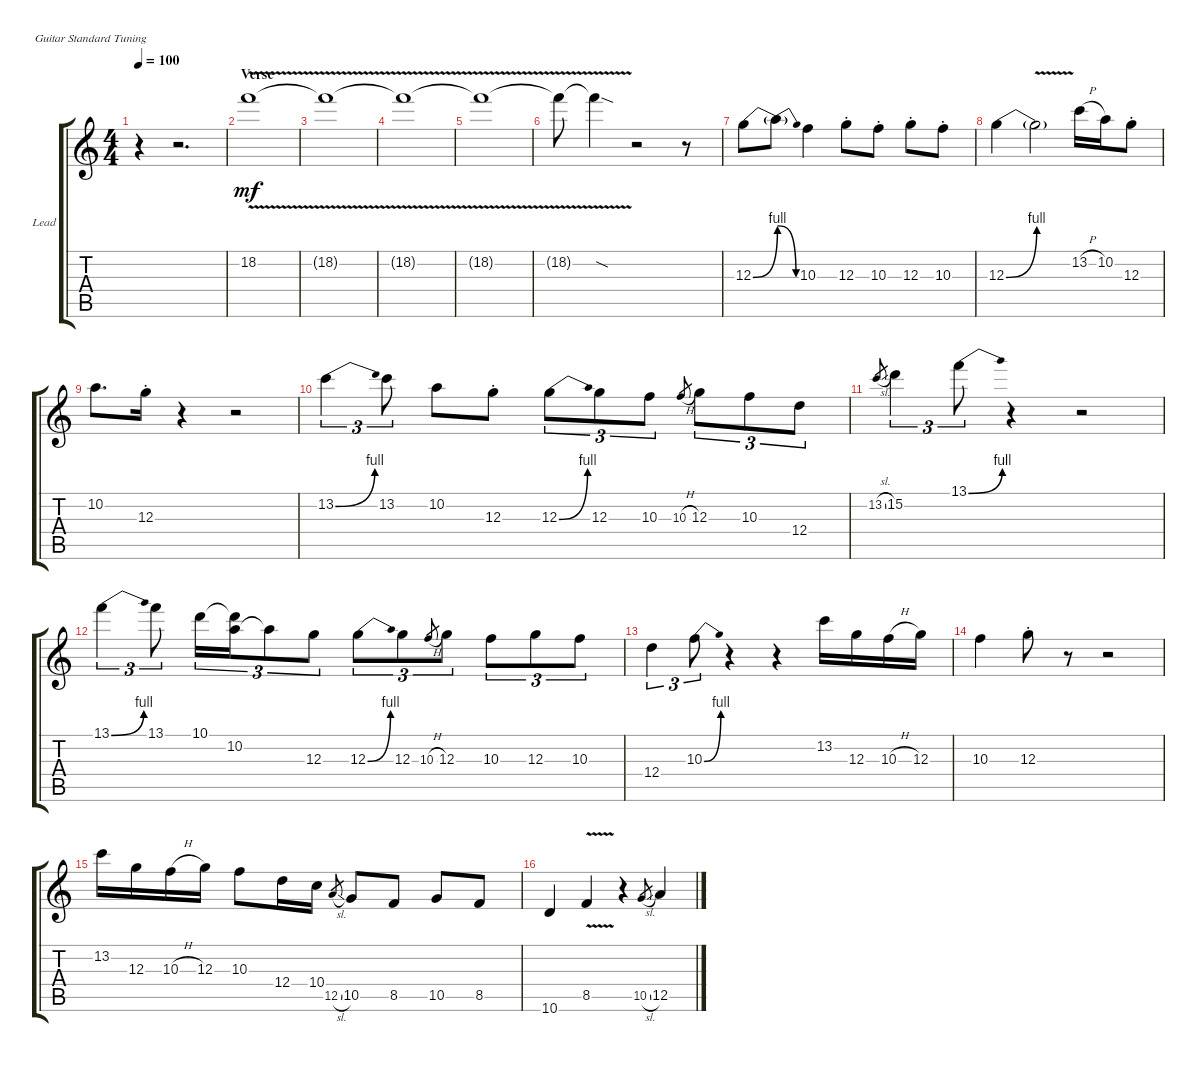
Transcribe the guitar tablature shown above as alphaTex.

\bracketExtendMode groupsimilarinstruments
\firstSystemTrackNameOrientation horizontal
\otherSystemsTrackNameOrientation horizontal
\track ("Lead Guitar" "Lead") {instrument overdrivenguitar}
\staff {score tabs}
\tuning (E4 B3 G3 D3 A2 E2)
\ts (4 4)
\tempo 100
\clef g2
\ks c
r.4{dy mf instrument overdrivenguitar} r.2{d} |
\section ("" "Verse")
18.2{v}.1 |
18.2{v t}.1 |
18.2{v t}.1 |
18.2{v t}.1 |
18.2{v t}.8 18.2{sod t}.4 r.2 r.8 |
12.3{be (bend 0 0 26.4 4)}.8 12.3{be (release 0 4 25.2 0) t}.8 10.3.4 12.3{st}.8 10.3{st}.8 12.3{st}.8 10.3{st}.8 |
12.3{be (bend 0 0 57.599999999999994 4)}.4 12.3{be (hold 0 0 60 0) v t}.2 13.2{h}.16 10.2.16 12.3{st}.8 |
10.2.8{d} 12.3{st}.16 r.4 r.2 |
13.2{be (bend 0 0 28.2 4)}.4{tu (3 2)} 13.2.8{tu (3 2)} 10.2.8 12.3{st}.8 12.3{be (bend 0 0 7.199999999999999 4)}.8{tu (3 2)} 12.3.8{tu (3 2)} 10.3.8{tu (3 2)} 10.3{h}.8{gr} 12.3.8{tu (3 2)} 10.3.8{tu (3 2)} 12.4.8{tu (3 2)} |
13.2{sl}.8{gr} 15.2.4{tu (3 2)} 13.1{be (bend 0 0 57 4)}.8{tu (3 2)} r.4 r.2 |
13.1{be (bend 0 0 60 4)}.4{tu (3 2)} 13.1.8{tu (3 2)} 10.1.16{tu (3 2)} (10.2 10.1{t}).16{tu (3 2)} 10.2{t}.8{tu (3 2)} 12.3.8{tu (3 2)} 12.3{be (bend 0 0 7.8 4)}.8{tu (3 2)} 12.3.8{tu (3 2)} 10.3{h}.8{gr} 12.3.8{tu (3 2)} 10.3.8{tu (3 2)} 12.3.8{tu (3 2)} 10.3.8{tu (3 2)} |
12.4.4{tu (3 2)} 10.3{be (bend 0 0 59.4 4)}.8{tu (3 2)} r.4 r.4 13.2.16 12.3.16 10.3{h}.16 12.3.16 |
10.3.4 12.3{st}.8 r.8 r.2 |
13.2.16 12.3.16 10.3{h}.16 12.3.16 10.3.8 12.4.16 10.4.16 12.5{sl}.8{gr} 10.5.8 8.5.8 10.5.8 8.5.8 |
10.6.4 8.5{v}.4 r.4 10.5{sl}.8{gr} 12.5.4
